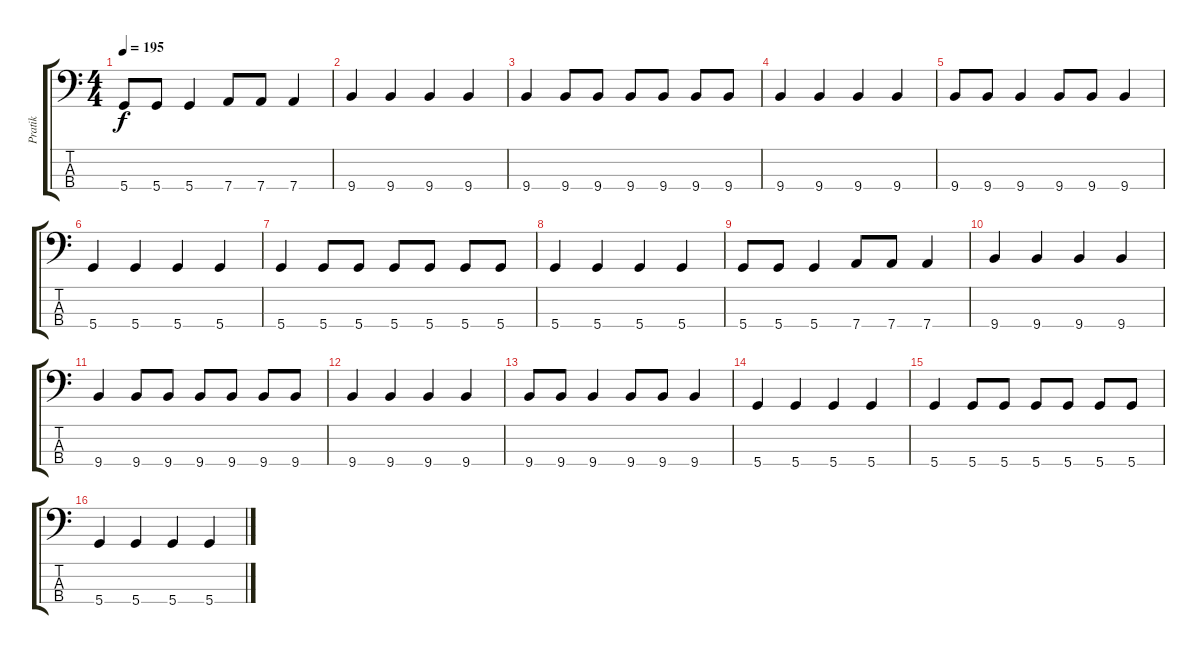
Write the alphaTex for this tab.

\track ("Pratik" "Pratik") {instrument electricbassfinger}
\staff {score tabs}
\tuning (G2 D2 A1 D1) {hide}
\ts (4 4)
\tempo 195
\clef f4
\ks c
5.4.8{dy f} 5.4.8 5.4.4 7.4.8 7.4.8 7.4.4 |
9.4.4 9.4.4 9.4.4 9.4.4 |
9.4.4 9.4.8 9.4.8 9.4.8 9.4.8 9.4.8 9.4.8 |
9.4.4 9.4.4 9.4.4 9.4.4 |
9.4.8 9.4.8 9.4.4 9.4.8 9.4.8 9.4.4 |
5.4.4 5.4.4 5.4.4 5.4.4 |
5.4.4 5.4.8 5.4.8 5.4.8 5.4.8 5.4.8 5.4.8 |
5.4.4 5.4.4 5.4.4 5.4.4 |
5.4.8 5.4.8 5.4.4 7.4.8 7.4.8 7.4.4 |
9.4.4 9.4.4 9.4.4 9.4.4 |
9.4.4 9.4.8 9.4.8 9.4.8 9.4.8 9.4.8 9.4.8 |
9.4.4 9.4.4 9.4.4 9.4.4 |
9.4.8 9.4.8 9.4.4 9.4.8 9.4.8 9.4.4 |
5.4.4 5.4.4 5.4.4 5.4.4 |
5.4.4 5.4.8 5.4.8 5.4.8 5.4.8 5.4.8 5.4.8 |
5.4.4 5.4.4 5.4.4 5.4.4
